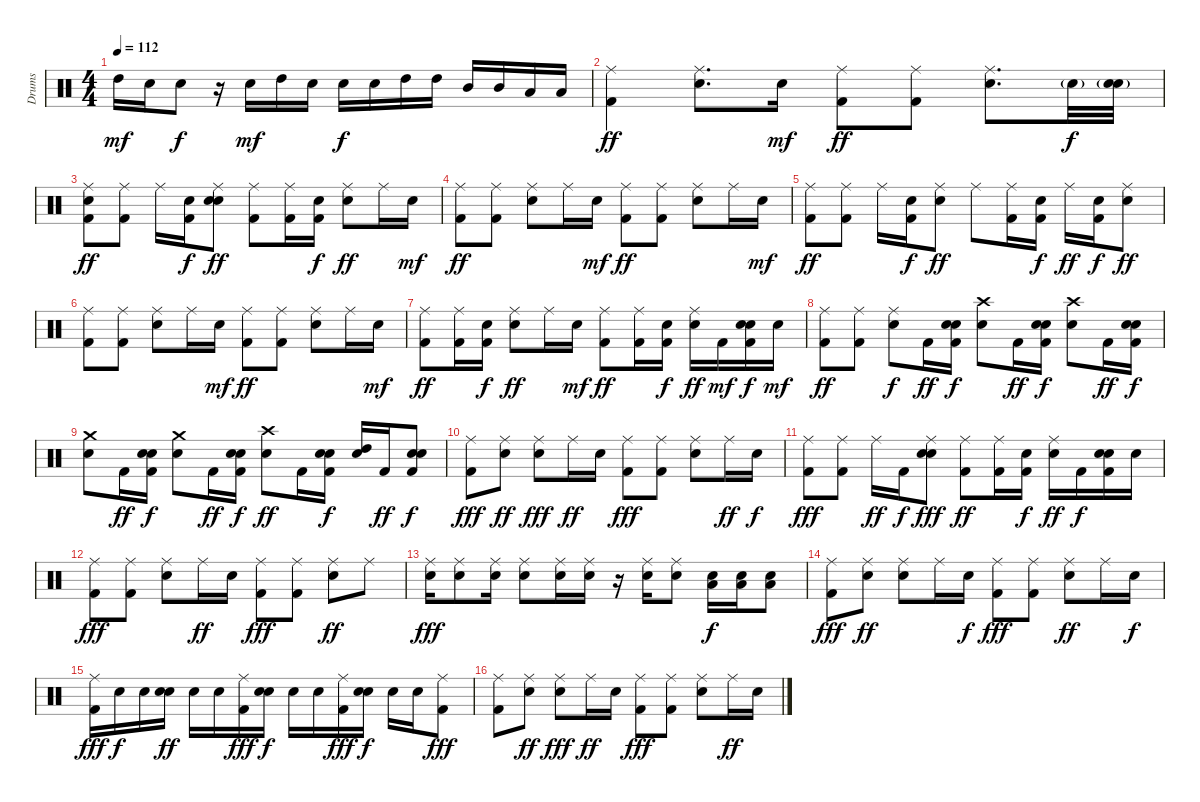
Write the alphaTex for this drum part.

\track ("Drums" "Drums") {instrument percussion}
\staff {score}
\articulation defaults
\ts (4 4)
\tempo 112
\clef neutral
\ks c "High Tom (hit)".16{dy mf} "Snare (hit) 2".16 "Snare (hit) 2".8{dy f}
r.16 "Snare (hit) 2".16{dy mf} "High Tom (hit)".16 "Snare (hit) 2".16 "Snare (hit) 2".16{dy f} "Snare (hit) 2".16 "High Tom (hit)".16 "High Tom (hit)".16 "Mid Tom (hit)".16 "Mid Tom (hit)".16 "Low Tom (hit)".16 "Low Tom (hit)".16 |
("Ride (middle)" "Kick (hit) 2").4{dy ff} ("Ride (middle)" "Snare (hit) 2").8{d} "Snare (hit) 2".16{dy mf} ("Ride (middle)" "Kick (hit) 2").8{dy ff} ("Ride (middle)" "Kick (hit) 2").8 ("Ride (middle)" "Snare (hit) 2").8{d} "Snare (hit) 2"{g}.32{dy f} ("Snare (hit)" "Snare (hit) 2"{g}).32 |
("Ride (middle)" "Snare (hit)" "Kick (hit) 2").8{dy ff} ("Ride (middle)" "Kick (hit) 2").8 "Ride (middle)".16 ("Snare (hit)" "Kick (hit) 2").16{dy f} ("Ride (middle)" "Snare (hit) 2" "Snare (hit)").8{dy ff} ("Ride (middle)" "Kick (hit) 2").8 ("Ride (middle)" "Kick (hit) 2").16 ("Snare (hit)" "Kick (hit) 2").16{dy f} ("Ride (middle)" "Snare (hit) 2").8{dy ff} "Ride (middle)".16 "Snare (hit) 2".16{dy mf} |
("Ride (middle)" "Kick (hit) 2").8{dy ff} ("Ride (middle)" "Kick (hit) 2").8 ("Ride (middle)" "Snare (hit) 2").8 "Ride (middle)".16 "Snare (hit) 2".16{dy mf} ("Ride (middle)" "Kick (hit) 2").8{dy ff} ("Ride (middle)" "Kick (hit) 2").8 ("Ride (middle)" "Snare (hit) 2").8 "Ride (middle)".16 "Snare (hit) 2".16{dy mf} |
("Ride (middle)" "Kick (hit) 2").8{dy ff} ("Ride (middle)" "Kick (hit) 2").8 "Ride (middle)".16 ("Snare (hit)" "Kick (hit) 2").16{dy f} ("Ride (middle)" "Snare (hit)").8{dy ff} "Ride (middle)".8 ("Ride (middle)" "Kick (hit) 2").16 ("Snare (hit)" "Kick (hit) 2").16{dy f} "Ride (middle)".16{dy ff} ("Snare (hit)" "Kick (hit) 2").16{dy f} ("Ride (middle)" "Snare (hit)").8{dy ff} |
("Ride (middle)" "Kick (hit) 2").8 ("Ride (middle)" "Kick (hit) 2").8 ("Ride (middle)" "Snare (hit) 2").8 "Ride (middle)".16 "Snare (hit) 2".16{dy mf} ("Ride (middle)" "Kick (hit) 2").8{dy ff} ("Ride (middle)" "Kick (hit) 2").8 ("Ride (middle)" "Snare (hit) 2").8 "Ride (middle)".16 "Snare (hit) 2".16{dy mf} |
("Ride (middle)" "Kick (hit) 2").8{dy ff} ("Ride (middle)" "Kick (hit) 2").16 ("Snare (hit)" "Kick (hit) 2").16{dy f} ("Ride (middle)" "Snare (hit) 2").8{dy ff} "Ride (middle)".16 "Snare (hit) 2".16{dy mf} ("Ride (middle)" "Kick (hit) 2").8{dy ff} ("Ride (middle)" "Kick (hit) 2").16 ("Snare (hit)" "Kick (hit) 2").16{dy f} ("Ride (middle)" "Snare (hit) 2").16{dy ff} "Kick (hit) 2".16{dy mf} ("Snare (hit)" "Snare (hit)" "Kick (hit) 2").16{dy f} "Snare (hit) 2".16{dy mf} |
("Ride (middle)" "Kick (hit) 2").8{dy ff} ("Ride (middle)" "Kick (hit) 2").8 ("Ride (middle)" "Snare (hit) 2").8{dy f} "Kick (hit) 2".16{dy ff} ("Snare (hit)" "Snare (hit)" "Kick (hit) 2").16{dy f} ("Crash high (hit)" "Snare (hit) 2").8 "Kick (hit) 2".16{dy ff} ("Snare (hit)" "Snare (hit)" "Kick (hit) 2").16{dy f} ("Crash high (hit)" "Snare (hit) 2").8 "Kick (hit) 2".16{dy ff} ("Snare (hit)" "Snare (hit)" "Kick (hit) 2").16{dy f} |
("Crash medium (hit)" "Snare (hit) 2").8 "Kick (hit) 2".16{dy ff} ("Snare (hit)" "Snare (hit)" "Kick (hit) 2").16{dy f} ("Crash medium (hit)" "Snare (hit) 2").8 "Kick (hit) 2".16{dy ff} ("Snare (hit)" "Snare (hit)" "Kick (hit) 2").16{dy f} ("Crash high (hit)" "Snare (hit) 2").8{dy ff} "Kick (hit) 2".16 ("Snare (hit)" "Snare (hit)" "Kick (hit) 2").16{dy f} ("High Tom (hit)" "Snare (hit) 2").16 "Kick (hit) 2".16{dy ff} ("Snare (hit)" "Snare (hit)" "Kick (hit) 2").8{dy f} |
("Ride (middle)" "Kick (hit) 2").8{dy fff} ("Ride (middle)" "Snare (hit)").8{dy ff} ("Ride (middle)" "Snare (hit) 2").8{dy fff} "Ride (middle)".16{dy ff} "Snare (hit) 2".16 ("Ride (middle)" "Kick (hit) 2").8{dy fff} ("Ride (middle)" "Kick (hit) 2").8 ("Ride (middle)" "Snare (hit) 2").8 "Ride (middle)".16{dy ff} "Snare (hit) 2".16{dy f} |
("Ride (middle)" "Kick (hit) 2").8{dy fff} ("Ride (middle)" "Kick (hit) 2").8 "Ride (middle)".16{dy ff} "Kick (hit) 2".16{dy f} ("Ride (middle)" "Snare (hit) 2" "Snare (hit)").8{dy fff} ("Ride (middle)" "Kick (hit) 2").8{dy ff} ("Ride (middle)" "Kick (hit) 2").16 ("Snare (hit)" "Kick (hit) 2").16{dy f} ("Ride (middle)" "Snare (hit) 2").16{dy ff} "Kick (hit) 2".16{dy f} ("Snare (hit)" "Snare (hit)" "Kick (hit) 2").16 "Snare (hit) 2".16 |
("Ride (middle)" "Kick (hit) 2").8{dy fff} ("Ride (middle)" "Kick (hit) 2").8 ("Ride (middle)" "Snare (hit) 2").8 "Ride (middle)".16{dy ff} "Snare (hit) 2".16 ("Ride (middle)" "Kick (hit) 2").8{dy fff} ("Ride (middle)" "Kick (hit) 2").8 ("Ride (middle)" "Snare (hit) 2").8{dy ff} "Ride (middle)".8 |
("Ride (middle)" "Snare (hit) 2").16{dy fff} ("Ride (middle)" "Snare (hit) 2").8 ("Ride (middle)" "Snare (hit) 2").16 ("Ride (middle)" "Snare (hit) 2").8 ("Ride (middle)" "Snare (hit) 2").16 ("Ride (middle)" "Snare (hit) 2").16 r.16 ("Ride (middle)" "Snare (hit) 2").16 ("Ride (middle)" "Snare (hit) 2").8 ("Snare (hit) 2" "Low Tom (hit)").16{dy f} ("Snare (hit) 2" "Low Tom (hit)").16 ("Snare (hit) 2" "Low Tom (hit)").8 |
("Ride (middle)" "Kick (hit) 2").8{dy fff} ("Ride (middle)" "Snare (hit)").8{dy ff} ("Ride (middle)" "Snare (hit) 2").8 "Ride (middle)".16 "Snare (hit) 2".16{dy f} ("Ride (middle)" "Kick (hit) 2").8{dy fff} ("Ride (middle)" "Kick (hit) 2").8 ("Ride (middle)" "Snare (hit) 2").8{dy ff} "Ride (middle)".16 "Snare (hit) 2".16{dy f} |
("Ride (middle)" "Kick (hit) 2").16{dy fff} "Snare (hit) 2".16{dy f} "Snare (hit) 2".16 ("Snare (hit) 2" "Snare (hit)").16{dy ff} "Snare (hit) 2".16 "Snare (hit) 2".16 ("Ride (middle)" "Kick (hit) 2").16{dy fff} ("Snare (hit) 2" "Snare (hit)").16{dy f} "Snare (hit) 2".16 "Snare (hit) 2".16 ("Ride (middle)" "Kick (hit) 2").16{dy fff} ("Snare (hit) 2" "Snare (hit)").16{dy f} "Snare (hit) 2".16 "Snare (hit) 2".16 ("Ride (middle)" "Kick (hit) 2").8{dy fff} |
("Ride (middle)" "Kick (hit) 2").8 ("Ride (middle)" "Snare (hit)").8{dy ff} ("Ride (middle)" "Snare (hit) 2").8{dy fff} "Ride (middle)".16{dy ff} "Snare (hit) 2".16 ("Ride (middle)" "Kick (hit) 2").8{dy fff} ("Ride (middle)" "Kick (hit) 2").8 ("Ride (middle)" "Snare (hit) 2").8 "Ride (middle)".16{dy ff} "Snare (hit) 2".16
